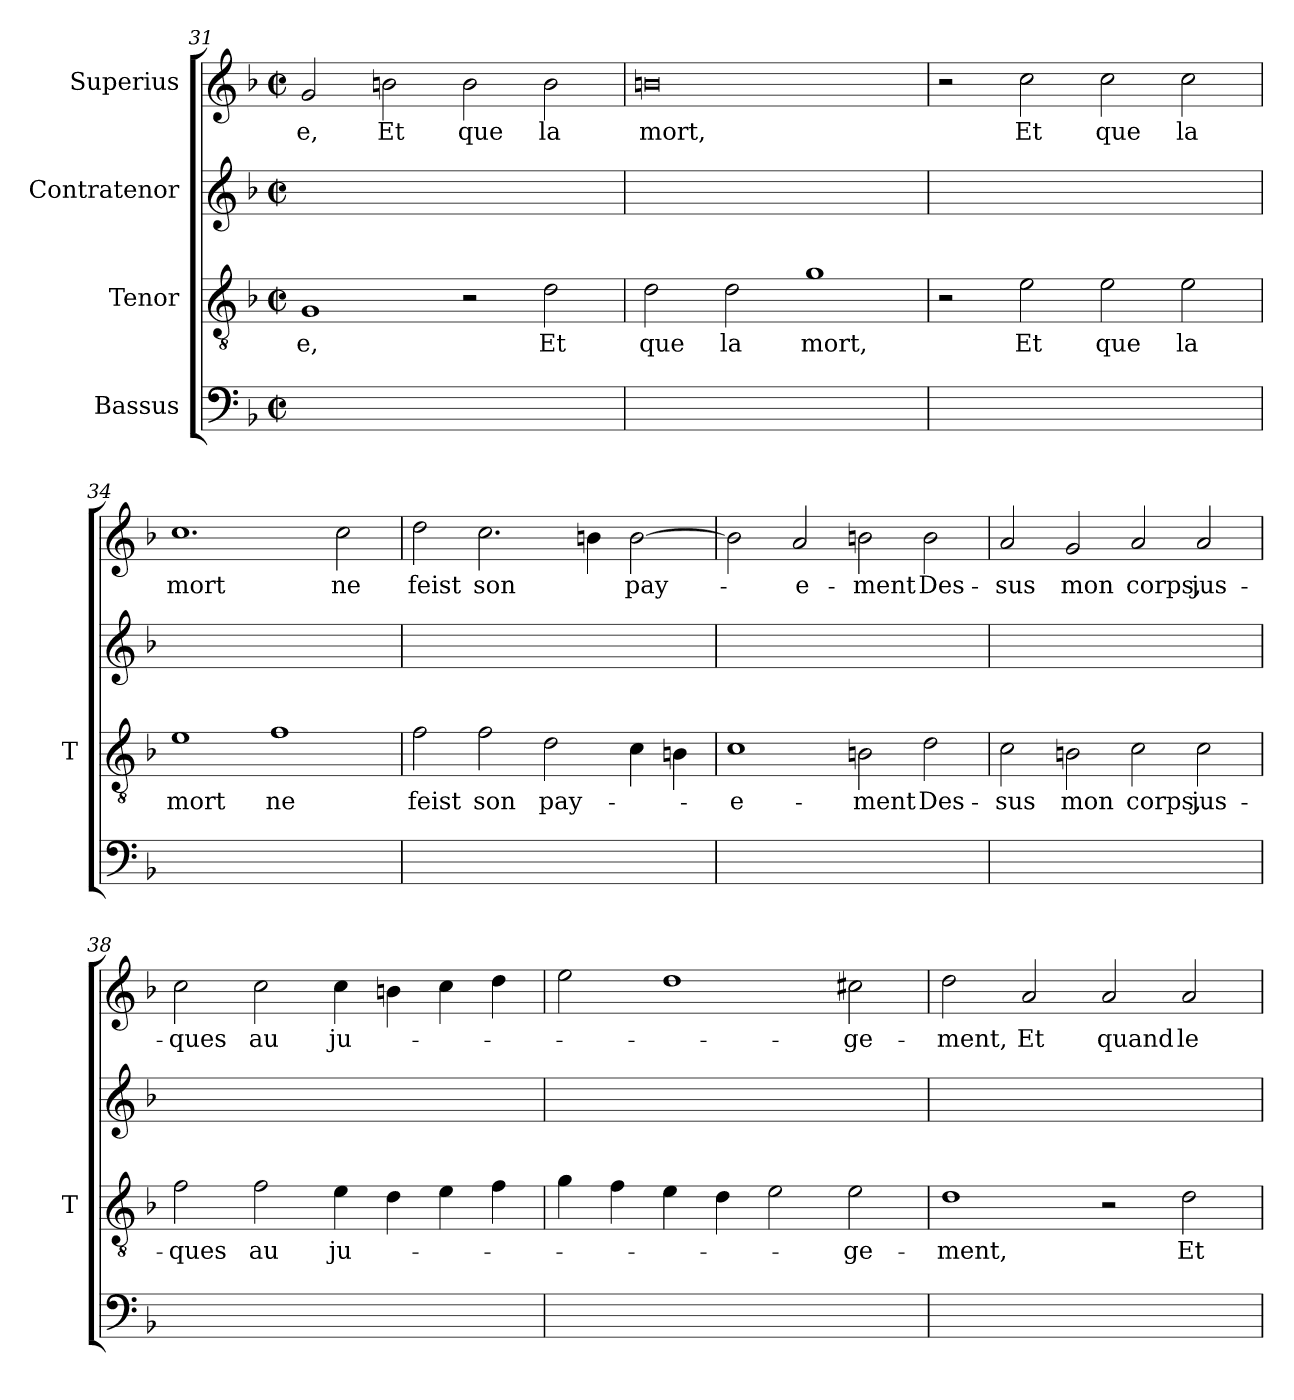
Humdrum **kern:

**kern	**kern	**text	**kern	**kern	**text
*part4	*part3	*part3	*part2	*part1	*part1
*staff4	*staff3	*staff3	*staff2	*staff1	*staff1
*I"Bassus	*I"Tenor	*	*I"Contratenor	*I"Superius	*
*	*I'T	*	*	*	*
*clefF4	*clefGv2	*	*clefG2	*clefG2	*
*k[b-]	*k[b-]	*	*k[b-]	*k[b-]	*
*F:	*F:	*	*F:	*F:	*
*M2/2	*M2/2	*	*M2/2	*M2/2	*
*met(c|)	*met(c|)	*	*met(c|)	*met(c|)	*
=31	=31	=31	=31	=31	=31
1ryy	1G	-e,	1ryy	2g	-e,
.	.	.	.	2b	-Et
1ryy	2r	.	1ryy	2b	-que
.	2d	-Et	.	2b	-la
=32	=32	=32	=32	=32	=32
1ryy	2d	-que	1ryy	0b	-mort,
.	2d	-la	.	.	.
1ryy	1g	-mort,	1ryy	.	.
=33	=33	=33	=33	=33	=33
1ryy	2r	.	1ryy	2r	.
.	2e	-Et	.	2cc	-Et
1ryy	2e	-que	1ryy	2cc	-que
.	2e	-la	.	2cc	-la
=34	=34	=34	=34	=34	=34
1ryy	1e	-mort	1ryy	1.cc	-mort
1ryy	1f	-ne	1ryy	.	.
.	.	.	.	2cc	-ne
=35	=35	=35	=35	=35	=35
1ryy	2f	-feist	1ryy	2dd	-feist
.	2f	-son	.	2.cc	-son
1ryy	2d	pay-	1ryy	.	.
.	.	.	.	4b	.
.	4c	.	.	[2b	pay-
.	4B	.	.	.	.
=36	=36	=36	=36	=36	=36
1ryy	1c	e-	1ryy	2b]	.
.	.	.	.	2a	e-
1ryy	2B	-ment	1ryy	2b	-ment
.	2d	Des-	.	2b	Des-
=37	=37	=37	=37	=37	=37
1ryy	2c	-sus	1ryy	2a	-sus
.	2B	-mon	.	2g	-mon
1ryy	2c	-corps,	1ryy	2a	-corps,
.	2c	jus-	.	2a	jus-
=38	=38	=38	=38	=38	=38
1ryy	2f	-ques	1ryy	2cc	-ques
.	2f	-au	.	2cc	-au
1ryy	4e	ju-	1ryy	4cc	ju-
.	4d	.	.	4b	.
.	4e	.	.	4cc	.
.	4f	.	.	4dd	.
=39	=39	=39	=39	=39	=39
1ryy	4g	.	1ryy	2ee	.
.	4f	.	.	.	.
.	4e	.	.	1dd	.
.	4d	.	.	.	.
1ryy	2e	.	1ryy	.	.
.	2e	ge-	.	2cc#X	ge-
=40	=40	=40	=40	=40	=40
1ryy	1d	-ment,	1ryy	2dd	-ment,
.	.	.	.	2a	-Et
1ryy	2r	.	1ryy	2a	-quand
.	2d	-Et	.	2a	-le
=	=	=	=	=	=
*-	*-	*-	*-	*-	*-
